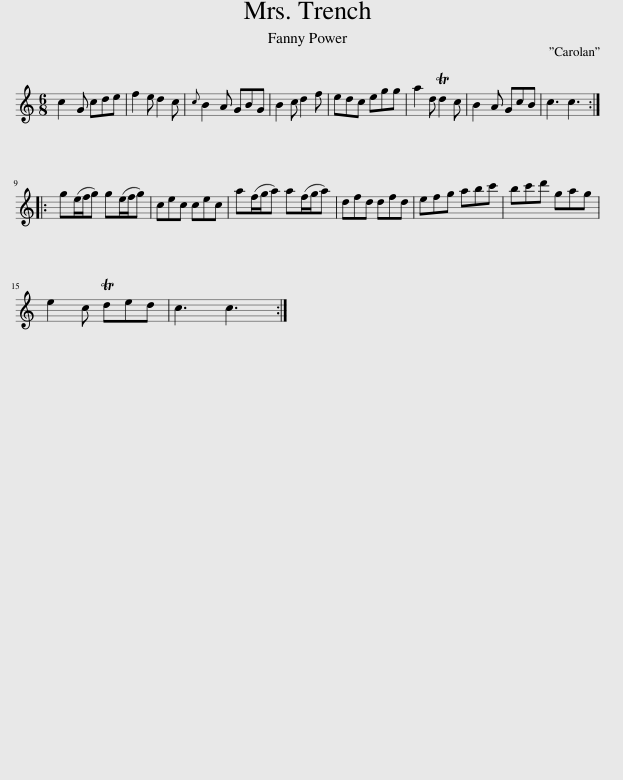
X:1
L:1/8
M:6/8
I:linebreak $
K:C
V:1 treble
V:1
 c2 G cde | f2 e d2 c |{c} B2 A GBG | B2 c d2 f | edc egg | %5
 a2 d Td2 c | B2 A GcB | c3 c3 ::$ g(e/f/g) g(e/f/g) | cec cec | %10
 a(f/g/a) a(f/g/a) | dfd dfd | efg abc' | bc'd' gag |$ e2 c Tded | %15
 c3 c3 :| %16
